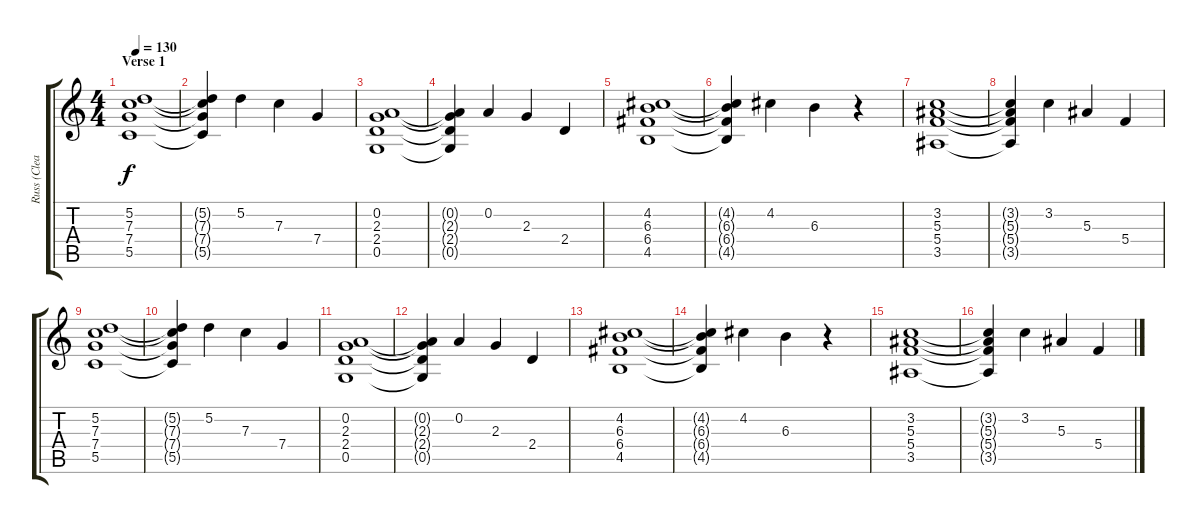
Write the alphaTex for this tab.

\track ("Russ (Clean)" "Russ (Clea") {instrument acousticguitarnylon}
\staff {score tabs}
\tuning (D4 A3 F3 C3 G2 C2) {hide}
\ts (4 4)
\section ("" "Verse 1")
\tempo 130
\clef g2
\ks c
(5.2 7.3 7.4 5.5).1{dy f} |
(5.2{t} 7.3{t} 7.4{t} 5.5{t}).4 5.2.4 7.3.4 7.4.4 |
(0.2 2.3 2.4 0.5).1 |
(0.2{t} 2.3{t} 2.4{t} 0.5{t}).4 0.2.4 2.3.4 2.4.4 |
(4.2 6.3 6.4 4.5).1 |
(4.2{t} 6.3{t} 6.4{t} 4.5{t}).4 4.2.4 6.3.4 r.4 |
(3.2 5.3 5.4 3.5).1 |
(3.2{t} 5.3{t} 5.4{t} 3.5{t}).4 3.2.4 5.3.4 5.4.4 |
(5.2 7.3 7.4 5.5).1 |
(5.2{t} 7.3{t} 7.4{t} 5.5{t}).4 5.2.4 7.3.4 7.4.4 |
(0.2 2.3 2.4 0.5).1 |
(0.2{t} 2.3{t} 2.4{t} 0.5{t}).4 0.2.4 2.3.4 2.4.4 |
(4.2 6.3 6.4 4.5).1 |
(4.2{t} 6.3{t} 6.4{t} 4.5{t}).4 4.2.4 6.3.4 r.4 |
(3.2 5.3 5.4 3.5).1 |
(3.2{t} 5.3{t} 5.4{t} 3.5{t}).4 3.2.4 5.3.4 5.4.4
